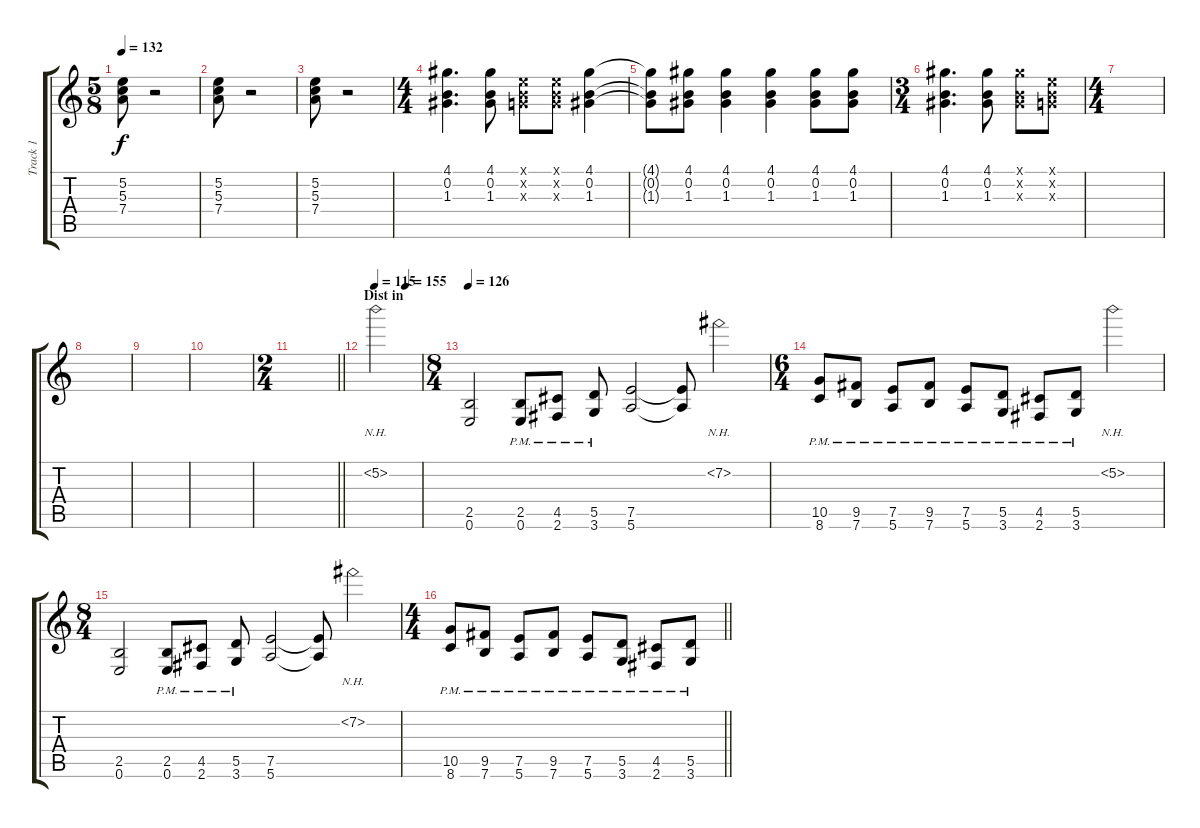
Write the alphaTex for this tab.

\track ("Track 1" "Track 1") {instrument acousticguitarsteel}
\staff {score tabs}
\tuning (E4 B3 G3 D3 A2 E2) {hide}
\ts (5 8)
\tempo 132
\clef g2
\ks c
(5.2 5.3 7.4).8{dy f} r.2 |
(5.2 5.3 7.4).8 r.2 |
(5.2 5.3 7.4).8 r.2 |
\ts (4 4)
(4.1 0.2 1.3).4{d} (4.1 0.2 1.3).8 (0.1{x} 0.2{x} 0.3{x}).8 (0.1{x} 0.2{x} 0.3{x}).8 (4.1 0.2 1.3).4 |
(4.1{t} 0.2{t} 1.3{t}).8 (4.1 0.2 1.3).8 (4.1 0.2 1.3).4 (4.1 0.2 1.3).4 (4.1 0.2 1.3).8 (4.1 0.2 1.3).8 |
\ts (3 4)
(4.1 0.2 1.3).4{d} (4.1 0.2 1.3).8 (4.1{x} 0.2{x} 1.3{x}).8 (0.1{x} 0.2{x} 0.3{x}).8 |
\ts (4 4)
|
|
|
|
\ts (2 4)
\barLineRight lightlight
|
\section ("" "Dist in")
\tempo 115
\tempo (155 0.6666666666666666)
5.2{nh}.2{volume 12 instrument distortionguitar} |
\ts (8 4)
\tempo 126
(2.5 0.6).2 (2.5{pm} 0.6{pm}).8 (4.5{pm} 2.6{pm}).8 (5.5{pm} 3.6{pm}).8 (7.5 5.6).2 (7.5{t} 5.6{t}).8 7.2{nh}.2 |
\ts (6 4)
(10.5{pm} 8.6{pm}).8 (9.5{pm} 7.6{pm}).8 (7.5{pm} 5.6{pm}).8 (9.5{pm} 7.6{pm}).8 (7.5{pm} 5.6{pm}).8 (5.5{pm} 3.6{pm}).8 (4.5{pm} 2.6{pm}).8 (5.5{pm} 3.6{pm}).8 5.2{nh}.2 |
\ts (8 4)
(2.5 0.6).2 (2.5{pm} 0.6{pm}).8 (4.5{pm} 2.6{pm}).8 (5.5{pm} 3.6{pm}).8 (7.5 5.6).2 (7.5{t} 5.6{t}).8 7.2{nh}.2 |
\ts (4 4)
\barLineRight lightlight
(10.5{pm} 8.6{pm}).8 (9.5{pm} 7.6{pm}).8 (7.5{pm} 5.6{pm}).8 (9.5{pm} 7.6{pm}).8 (7.5{pm} 5.6{pm}).8 (5.5{pm} 3.6{pm}).8 (4.5{pm} 2.6{pm}).8 (5.5{pm} 3.6{pm}).8
